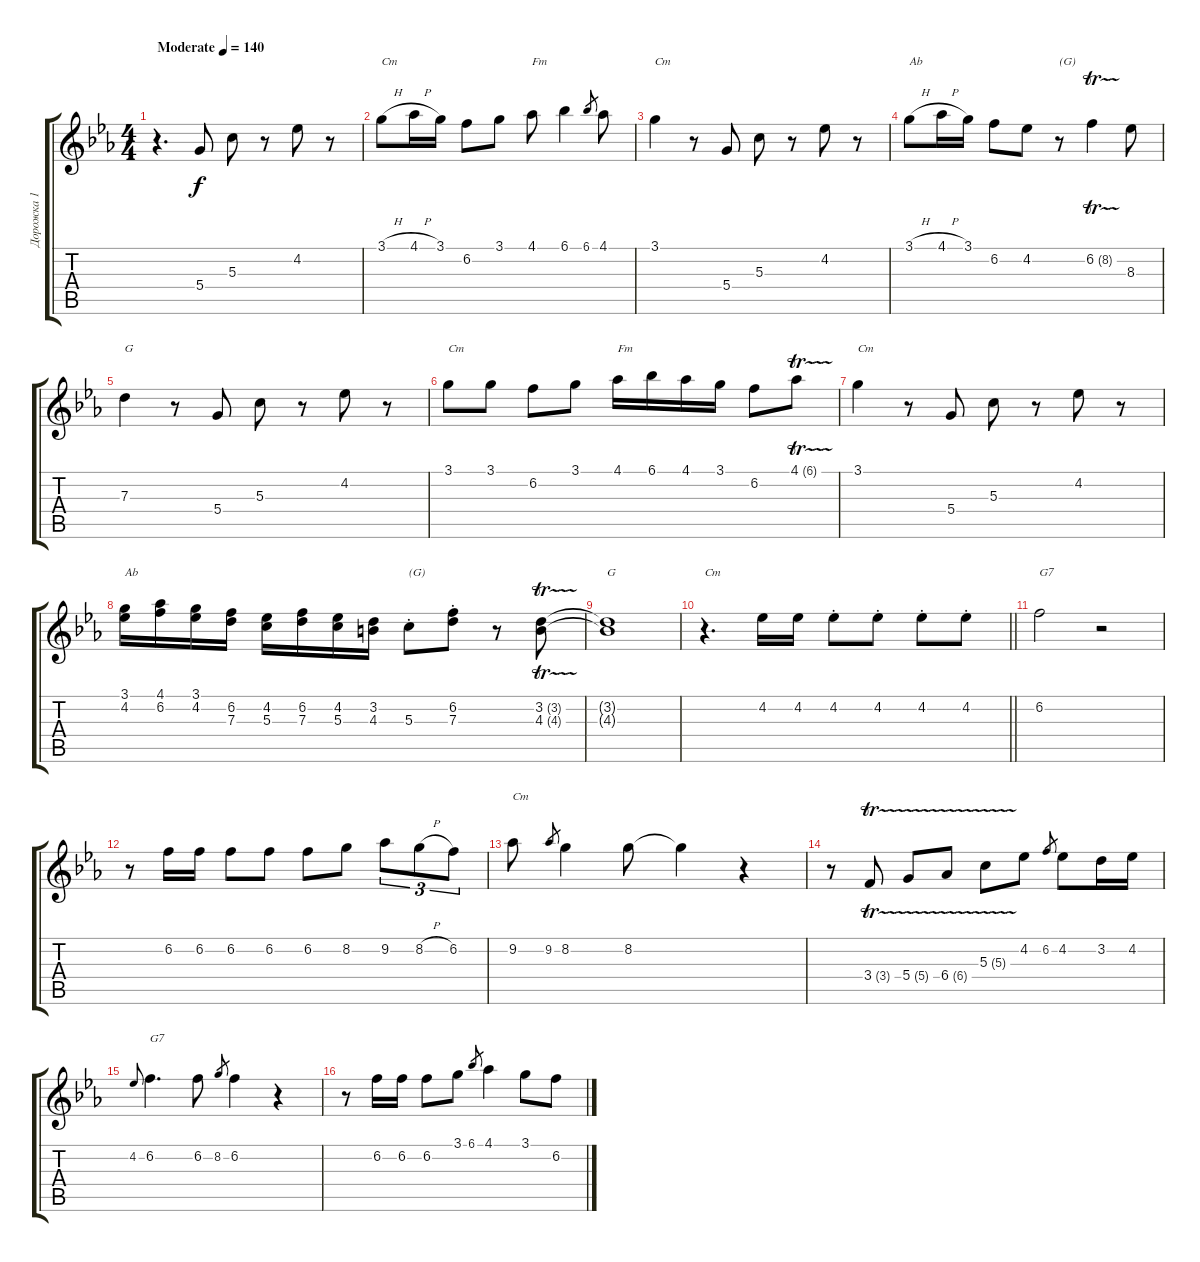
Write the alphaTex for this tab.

\track ("Дорожка 1" "Дорожка 1") {instrument acousticguitarsteel}
\staff {score tabs}
\tuning (E4 B3 G3 D3 A2 E2) {hide}
\ts (4 4)
\tempo (140 "Moderate")
\clef g2
\ks cminor
r.4{d dy f instrument acousticguitarsteel} 5.4.8 5.3.8 r.8 4.2.8 r.8 |
3.1{h}.8{txt "Cm"} 4.1{h}.16 3.1.16 6.2.8 3.1.8 4.1.8{txt "Fm"} 6.1.4 6.1.8{gr} 4.1.8 |
3.1.4{txt "Cm"} r.8 5.4.8 5.3.8 r.8 4.2.8 r.8 |
3.1{h}.8{txt "Ab"} 4.1{h}.16 3.1.16 6.2.8 4.2.8 r.8{txt "(G)"} 6.2{tr (8 16)}.4 8.3.8 |
7.3.4{txt "G"} r.8 5.4.8 5.3.8 r.8 4.2.8 r.8 |
3.1.8{txt "Cm"} 3.1.8 6.2.8 3.1.8 4.1.16{txt "Fm"} 6.1.16 4.1.16 3.1.16 6.2.8 4.1{tr (6 16)}.8 |
3.1.4{txt "Cm"} r.8 5.4.8 5.3.8 r.8 4.2.8 r.8 |
(3.1 4.2).16{txt "Ab"} (4.1 6.2).16 (3.1 4.2).16 (6.2 7.3).16 (4.2 5.3).16 (6.2 7.3).16 (4.2 5.3).16 (3.2 4.3).16 5.3{st}.8{txt "(G)"} (6.2{st} 7.3{st}).8 r.8 (3.2{tr (3 16)} 4.3{tr (4 16)}).8 |
(3.2{t} 4.3{t}).1{txt "G"} |
\barLineRight lightlight
r.4{d txt "Cm"} 4.2.16 4.2.16 4.2{st}.8 4.2{st}.8 4.2{st}.8 4.2{st}.8 |
6.2.2{txt "G7"} r.2 |
r.8 6.2.16 6.2.16 6.2.8 6.2.8 6.2.8 8.2.8 9.2.8{tu (3 2)} 8.2{h}.8{tu (3 2)} 6.2.8{tu (3 2)} |
9.2.8{txt "Cm"} 9.2.8{gr} 8.2.4 8.2.8 8.2{t}.4 r.4 |
r.8 3.4{tr (3 16)}.8 5.4{tr (5 16)}.8 6.4{tr (6 16)}.8 5.3{tr (5 16)}.8 4.2.8 6.2.8{gr} 4.2.8 3.2.16 4.2.16 |
4.2.8{gr onbeat} 6.2.4{d txt "G7"} 6.2.8 8.2.8{gr} 6.2.4 r.4 |
r.8 6.2.16 6.2.16 6.2.8 3.1.8 6.1.8{gr} 4.1.4 3.1.8 6.2.8
